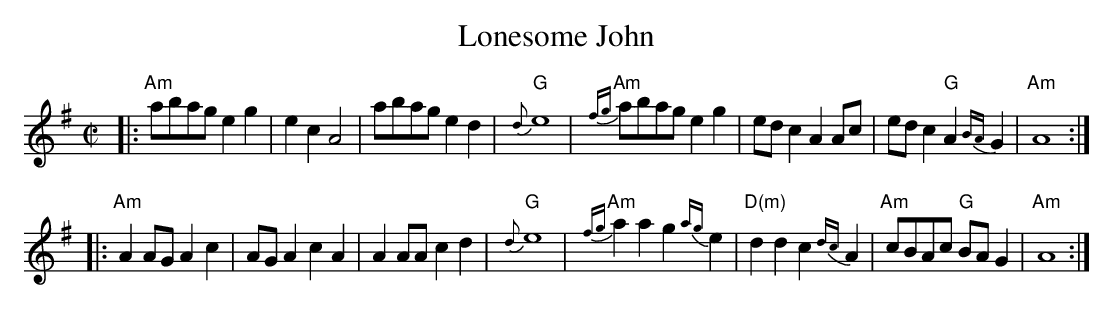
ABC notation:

X:1
T: Lonesome John
M: C|
L: 1/8
K: Ador
|: "Am"abag e2g2 | e2c2 A4 | abag e2d2 | "G"{d}e8 \
|  "Am"{fg}abag e2g2 | edc2 A2Ac | edc2 "G"A2{BA}G2 | "Am"A8 :|
|: "Am"A2AG A2c2 | AGA2 c2A2 | A2AA c2d2 | "G"{d}e8 \
|  "Am"{fg}a2a2 g2{ag}e2 | "D(m)"d2d2 c2{dc}A2 | "Am"cBAc "G"BAG2 | "Am"A8 :|
